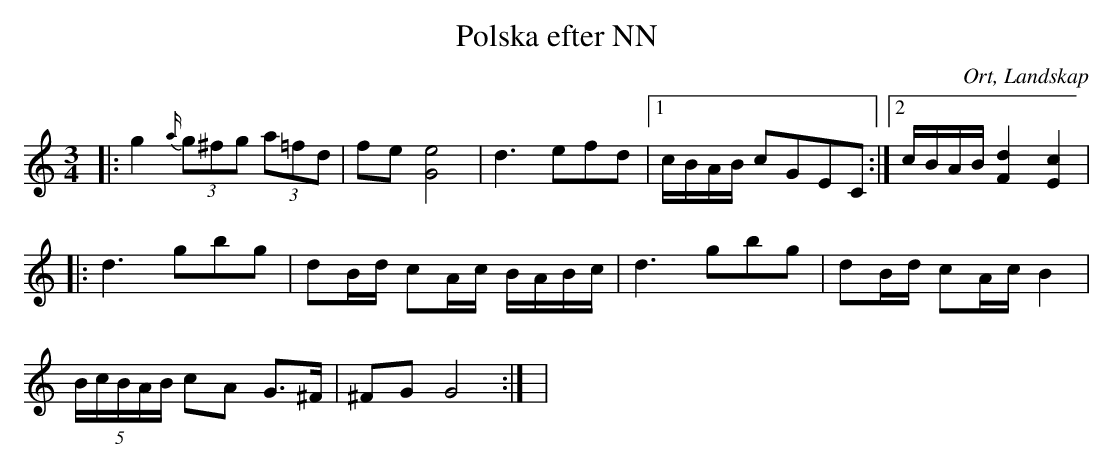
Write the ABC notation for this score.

X:1
T:Polska efter NN
O:Ort, Landskap
M:3/4
L:1/8
K:C
|:g2 {a/}(3g^fg (3a=fd|fe [G4e4]|d3 efd|1c/B/A/B/ cGEC:|2 c/B/A/B/ [F2d2][E2c2]|
|:d3 gbg| dB/d/ cA/c/ B/A/B/c/| d3 gbg| dB/d/ cA/c/ B2|
(5B/c/B/A/B/ cA G>^F| ^FG G4 :| |
